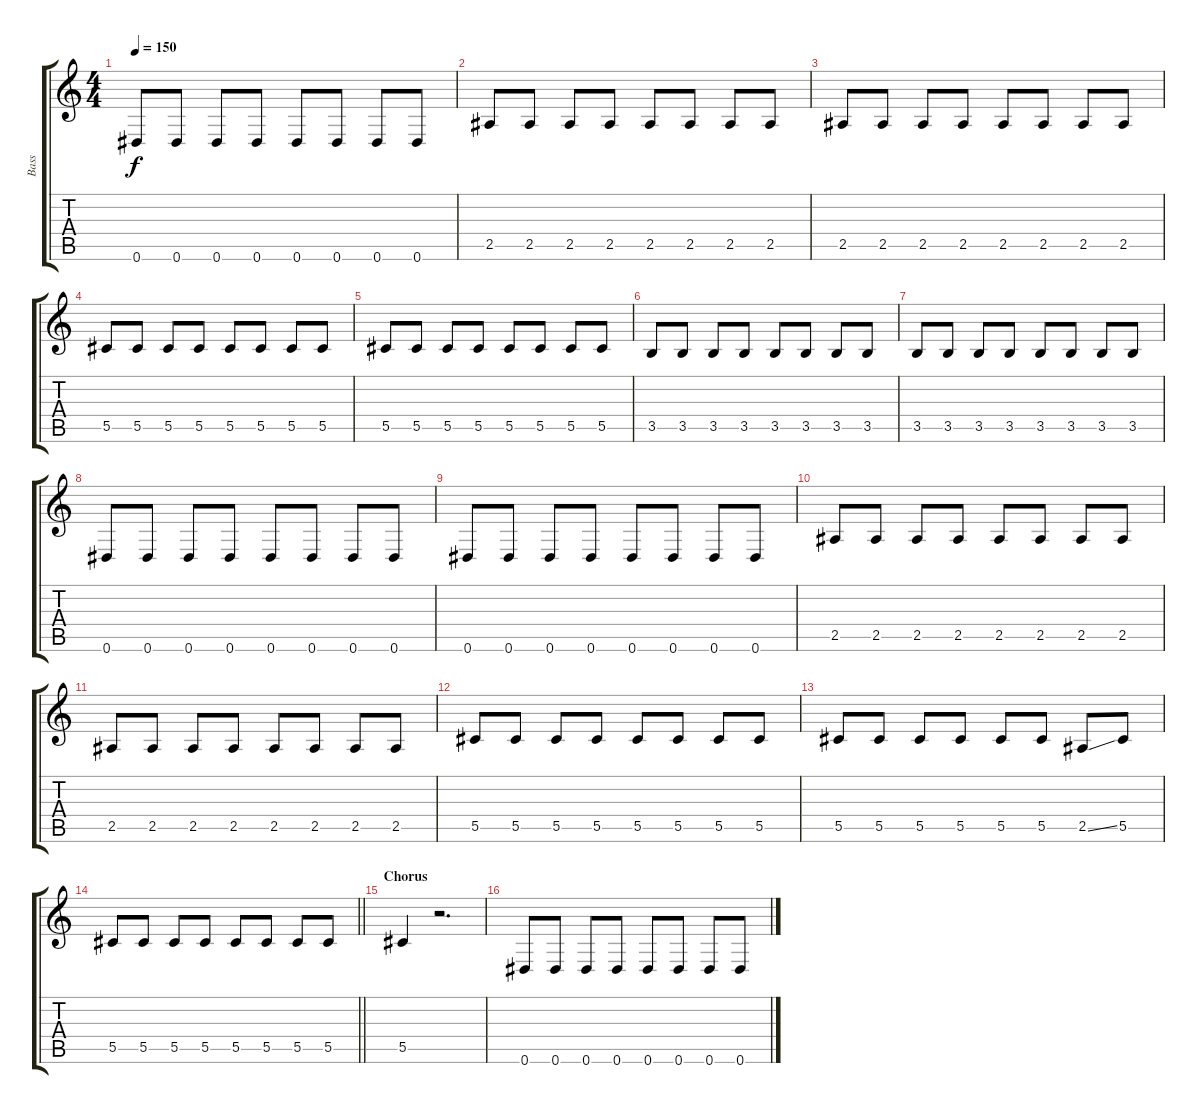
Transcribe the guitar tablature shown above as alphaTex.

\track ("Bass" "Bass") {instrument electricbassfinger}
\staff {score tabs}
\tuning (Eb4 Bb3 Gb3 Db3 Ab2 Eb2) {hide}
\ts (4 4)
\tempo 150
\clef g2
\ks c
0.6.8{dy f} 0.6.8 0.6.8 0.6.8 0.6.8 0.6.8 0.6.8 0.6.8 |
2.5.8 2.5.8 2.5.8 2.5.8 2.5.8 2.5.8 2.5.8 2.5.8 |
2.5.8 2.5.8 2.5.8 2.5.8 2.5.8 2.5.8 2.5.8 2.5.8 |
5.5.8 5.5.8 5.5.8 5.5.8 5.5.8 5.5.8 5.5.8 5.5.8 |
5.5.8 5.5.8 5.5.8 5.5.8 5.5.8 5.5.8 5.5.8 5.5.8 |
3.5.8 3.5.8 3.5.8 3.5.8 3.5.8 3.5.8 3.5.8 3.5.8 |
3.5.8 3.5.8 3.5.8 3.5.8 3.5.8 3.5.8 3.5.8 3.5.8 |
0.6.8 0.6.8 0.6.8 0.6.8 0.6.8 0.6.8 0.6.8 0.6.8 |
0.6.8 0.6.8 0.6.8 0.6.8 0.6.8 0.6.8 0.6.8 0.6.8 |
2.5.8 2.5.8 2.5.8 2.5.8 2.5.8 2.5.8 2.5.8 2.5.8 |
2.5.8 2.5.8 2.5.8 2.5.8 2.5.8 2.5.8 2.5.8 2.5.8 |
5.5.8 5.5.8 5.5.8 5.5.8 5.5.8 5.5.8 5.5.8 5.5.8 |
5.5.8 5.5.8 5.5.8 5.5.8 5.5.8 5.5.8 2.5{ss}.8 5.5.8 |
\barLineRight lightlight
5.5.8 5.5.8 5.5.8 5.5.8 5.5.8 5.5.8 5.5.8 5.5.8 |
\section ("" "Chorus")
5.5.4 r.2{d} |
0.6.8{volume 6} 0.6.8 0.6.8 0.6.8 0.6.8 0.6.8 0.6.8 0.6.8
